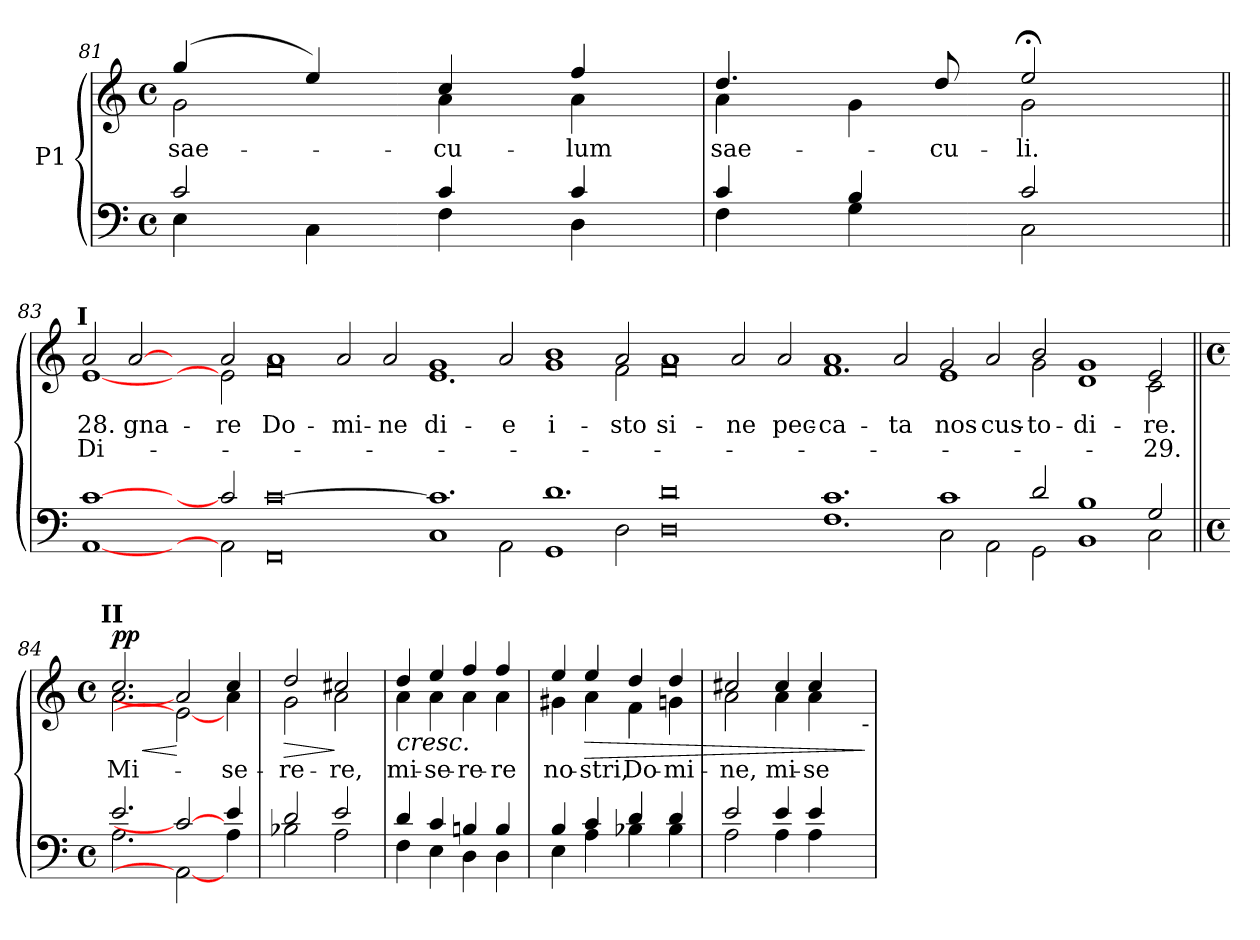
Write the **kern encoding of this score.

**kern	**kern	**text	**text	**dynam
*part1	*part1	*part1	*part1	*part1
*staff2	*staff1	*staff1	*staff1	*staff1/2
*I"P1	*	*	*	*
*clefF4	*clefG2	*	*	*
*k[]	*k[]	*	*	*
*C:	*C:	*	*	*
*M4/4	*M4/4	*	*	*
*met(c)	*met(c)	*	*	*
=81	=81	=81	=81	=81
*^	*	*	*	*
!	!	!	!LO:LY:b:color=#000000	!	!
*	*	*^	*	*	*
2ci/	4Ei\	(4ggi/	2gi\	sae-	.	.
.	4Ci\	4eei/)	.	.	.	.
!	!	!	!	!LO:LY:b:color=#000000	!	!
4ci/	4Fi\	4cci/	4ai\	-cu-	.	.
!	!	!	!	!LO:LY:b:color=#000000	!	!
4ci/	4Di\	4ffi/	4ai\	-lum	.	.
=82	=82	=82	=82	=82	=82	=82
!	!	!	!	!LO:LY:b:color=#000000	!	!
4ci/	4Fi\	4.ddi/	4ai\	sae-	.	.
4Bi/	4Gi\	.	4gi\	.	.	.
!	!	!	!	!LO:LY:b:color=#000000	!	!
.	.	8ddi/	.	-cu-	.	.
!	!	!	!	!LO:LY:b:color=#000000	!	!
2ci/	2Ci\	2ee;i/	2gi\	-li.	.	.
!!LO:LB:g=z	!!
=83||	=83||	=83||	=83||	=83||	=83||	=83||
!	!	!LO:TX:a:B:cj:t=I	!	!	!	!
!	!	!	!	!LO:LY:b:color=#000000	!LO:LY:b:color=#000000	!
[1ci	[1AAi	2ai/	[1ei	28.	Di-	.
!	!	!	!	!LO:LY:b:color=#000000	!	!
.	.	[2ai	.	-gna-	.	.
2ryy	2ryy	2ryy	2ryy	.	.	.
!	!	!	!	!LO:LY:b:color=#000000	!	!
2ci/]	2AAi\]	2ai/	2ei\]	-re	.	.
!	!	!	!	!LO:LY:b:color=#000000	!	!
[0ci	0FFi	1ai	0fi	Do-	.	.
!	!	!	!	!LO:LY:b:color=#000000	!	!
.	.	2ai/	.	-mi-	.	.
!	!	!	!	!LO:LY:b:color=#000000	!	!
.	.	2ai/	.	-ne	.	.
!	!	!	!	!LO:LY:b:color=#000000	!	!
1.ci]	1Ci	1gi	1.ei	di-	.	.
!	!	!	!	!LO:LY:b:color=#000000	!	!
.	2AAi\	2ai/	.	e	.	.
!	!	!	!	!LO:LY:b:color=#000000	!	!
1.di	1GGi	1bi	1gi	i-	.	.
!	!	!	!	!LO:LY:b:color=#000000	!	!
.	2Di\	2ai/	2fi\	sto	.	.
!	!	!	!	!LO:LY:b:color=#000000	!	!
0di	0Di	1ai	0fi	si-	.	.
!	!	!	!	!LO:LY:b:color=#000000	!	!
.	.	2ai/	.	-ne	.	.
!	!	!	!	!LO:LY:b:color=#000000	!	!
.	.	2ai/	.	pec-	.	.
!	!	!	!	!LO:LY:b:color=#000000	!	!
1.ci	1.Fi	1ai	1.fi	-ca-	.	.
!	!	!	!	!LO:LY:b:color=#000000	!	!
.	.	2ai/	.	-ta	.	.
!	!	!	!	!LO:LY:b:color=#000000	!	!
1ci	2Ci\	2gi/	1ei	nos	.	.
!	!	!	!	!LO:LY:b:color=#000000	!	!
.	2AAi\	2ai/	.	cus-	.	.
!	!	!	!	!LO:LY:b:color=#000000	!	!
2di/	2GGi\	2bi/	2gi\	-to-	.	.
!	!	!	!	!LO:LY:b:color=#000000	!	!
1Bi	1BBi	1gi	1di	-di-	.	.
!	!	!	!	!LO:LY:b:color=#000000	!LO:LY:b:color=#000000	!
2Gi/	2Ci\	2ei/	2ci\	-re.	29.	.
=84||	=84||	=84||	=84||	=84||	=84||	=84||
*M4/4	*	*M4/4	*	*	*	*
*met(c)	*	*met(c)	*	*	*	*
!	!	!LO:TX:a:B:cj:t=II	!	!	!	!
!	!	!	!	!LO:LY:b:color=#000000	!	!LO:HP:b
2.ei/	2.Ai\	2.cci/	2.ai\	Mi-	.	< p p
2ci_	2AAi_	2ai]	2ei_	.	.	[
!	!	!	!	!LO:LY:b:color=#000000	!	!
4ei/	4Ai\	4cci/	4ai\	-se-	.	.
=85	=85	=85	=85	=85	=85	=85
!	!	!	!	!LO:LY:b:color=#000000	!	!LO:HP:b
2di/	2B-Xi\	2ddi/	2gi\	-re-	.	>
!	!	!	!	!LO:LY:b:color=#000000	!	!
2ei/	2Ai\	2cc#Xi/	2ai\	-re,	.	]
=86	=86	=86	=86	=86	=86	=86
!	!	!	!	!LO:LY:b:color=#000000	!	!LO:HP:b
4di/	4Fi\	4ddi/	4ai\	mi-	.	<
!	!	!	!	!LO:LY:b:color=#000000	!	!
4ci/	4Ei\	4eei/	4ai\	-se-	.	.
!	!	!	!	!LO:LY:b:color=#000000	!	!
4Bni/	4Di\	4ffi/	4ai\	-re-	.	.
!	!	!	!	!LO:LY:b:color=#000000	!	!
4Bi/	4Di\	4ffi/	4ai\	-re	.	.
=87	=87	=87	=87	=87	=87	=87
!	!	!	!	!LO:LY:b:color=#000000	!	!
4Bi/	4Ei\	4eei/	4g#Xi\	no-	.	.
!	!	!	!	!LO:LY:b:color=#000000	!	!LO:HP:b
4ci/	4Ai\	4eei/	4ai\	-stri,	.	>
!	!	!	!	!LO:LY:b:color=#000000	!	!
4di/	4B-Xi\	4ddi/	4fi\	Do-	.	.
!	!	!	!	!LO:LY:b:color=#000000	!	!
4di/	4B-i\	4ddi/	4gni\	-mi-	.	.
*v	*v	*	*	*	*	*
*	*v	*v	*	*	*
.	.	.	.	[
=88	=88	=88	=88	=88
*^	*	*	*	*
!	!	!	!LO:LY:b:color=#000000	!	!
*	*	*^	*	*	*
*	*	*	*^	*	*	*
2ei/	2Ai\	2cc#Xi/	2ai\	2ryy	-ne,	.	.
!	!	!	!	!	!LO:LY:b:color=#000000	!	!
4ei/	4Ai\	4cc#i/	4ai\	4ryy	mi-	.	.
!	!	!	!	!	!LO:LY:b:color=#000000	!	!
4ei/	4Ai\	4cc#i/	4ai\	8ryy	-se	.	.
.	.	.	.	16ryy	.	.	.
.	.	.	.	32ryy	.	.	.
.	.	.	.	64ryy	.	.	.
.	.	.	.	128...ryy	.	.	.
!	!	!	!	!LO:TX:b:cj:t=-	!	!	!
.	.	.	.	1024ryy	.	.	.
*v	*v	*	*	*	*	*	*
.	.	.	.	.	.	]
*	*v	*v	*v	*	*	*
=	=	=	=	=
*-	*-	*-	*-	*-
